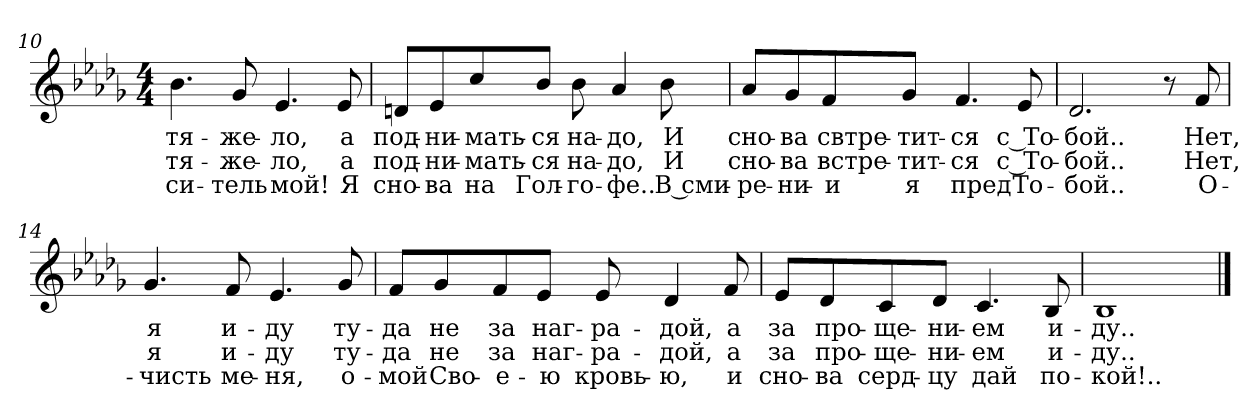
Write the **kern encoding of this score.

**kern	**text	**text	**text
*part1	*part1	*part1	*part1
*staff1	*staff1	*staff1	*staff1
*clefG2	*	*	*
*k[b-e-a-d-g-]	*	*	*
*b-:	*	*	*
*M4/4	*	*	*
=10	=10	=10	=10
!	!LO:LY:b:color=#000000	!LO:LY:b:color=#000000	!LO:LY:b:color=#000000
4.b-i\	тя-	тя-	-си-
!	!LO:LY:b:color=#000000	!LO:LY:b:color=#000000	!LO:LY:b:color=#000000
8g-i/	-же-	-же-	-тель
!	!LO:LY:b:color=#000000	!LO:LY:b:color=#000000	!LO:LY:b:color=#000000
4.e-i/	-ло,	-ло,	мой!
!	!LO:LY:b:color=#000000	!LO:LY:b:color=#000000	!LO:LY:b:color=#000000
8e-i/	а	а	Я
!!LO:LB:g=z
=11	=11	=11	=11
!	!LO:LY:b:color=#000000	!LO:LY:b:color=#000000	!LO:LY:b:color=#000000
8dni/L	под-	под-	сно-
!	!LO:LY:b:color=#000000	!LO:LY:b:color=#000000	!LO:LY:b:color=#000000
8e-i/	-ни-	-ни-	-ва
!	!LO:LY:b:color=#000000	!LO:LY:b:color=#000000	!LO:LY:b:color=#000000
8cci/	-мать-	-мать-	на
!	!LO:LY:b:color=#000000	!LO:LY:b:color=#000000	!LO:LY:b:color=#000000
8b-i/J	-ся	-ся	Гол-
!	!LO:LY:b:color=#000000	!LO:LY:b:color=#000000	!LO:LY:b:color=#000000
8b-i\	на-	на-	-го-
!	!LO:LY:b:color=#000000	!LO:LY:b:color=#000000	!LO:LY:b:color=#000000
4a-i/	-до,	-до,	-фе..
!	!LO:LY:b:color=#000000	!LO:LY:b:color=#000000	!LO:LY:b:color=#000000
8b-i\	И	И	В сми-
=12	=12	=12	=12
!	!LO:LY:b:color=#000000	!LO:LY:b:color=#000000	!LO:LY:b:color=#000000
8a-i/L	сно-	сно-	-ре-
!	!LO:LY:b:color=#000000	!LO:LY:b:color=#000000	!LO:LY:b:color=#000000
8g-i/	-ва	-ва	-ни-
!	!LO:LY:b:color=#000000	!LO:LY:b:color=#000000	!LO:LY:b:color=#000000
8fi/	свтре-	встре-	-и
!	!LO:LY:b:color=#000000	!LO:LY:b:color=#000000	!LO:LY:b:color=#000000
8g-i/J	-тит-	-тит-	я
!	!LO:LY:b:color=#000000	!LO:LY:b:color=#000000	!LO:LY:b:color=#000000
4.fi/	-ся	-ся	пред
!	!LO:LY:b:color=#000000	!LO:LY:b:color=#000000	!LO:LY:b:color=#000000
8e-i/	с То-	с То-	То-
=13	=13	=13	=13
!	!LO:LY:b:color=#000000	!LO:LY:b:color=#000000	!LO:LY:b:color=#000000
2.d-i/	-бой..	-бой..	-бой..
8r	.	.	.
!	!LO:LY:b:color=#000000	!LO:LY:b:color=#000000	!LO:LY:b:color=#000000
8fi/	Нет,	Нет,	О-
!!LO:LB:g=z
=14	=14	=14	=14
!	!LO:LY:b:color=#000000	!LO:LY:b:color=#000000	!LO:LY:b:color=#000000
4.g-i/	я	я	-чисть
!	!LO:LY:b:color=#000000	!LO:LY:b:color=#000000	!LO:LY:b:color=#000000
8fi/	и-	и-	ме-
!	!LO:LY:b:color=#000000	!LO:LY:b:color=#000000	!LO:LY:b:color=#000000
4.e-i/	-ду	-ду	-ня,
!	!LO:LY:b:color=#000000	!LO:LY:b:color=#000000	!LO:LY:b:color=#000000
8g-i/	ту-	ту-	о-
=15	=15	=15	=15
!	!LO:LY:b:color=#000000	!LO:LY:b:color=#000000	!LO:LY:b:color=#000000
8fi/L	-да	-да	-мой
!	!LO:LY:b:color=#000000	!LO:LY:b:color=#000000	!LO:LY:b:color=#000000
8g-i/	не	не	Сво-
!	!LO:LY:b:color=#000000	!LO:LY:b:color=#000000	!LO:LY:b:color=#000000
8fi/	за	за	-е-
!	!LO:LY:b:color=#000000	!LO:LY:b:color=#000000	!LO:LY:b:color=#000000
8e-i/J	наг-	наг-	-ю
!	!LO:LY:b:color=#000000	!LO:LY:b:color=#000000	!LO:LY:b:color=#000000
8e-i/	-ра-	-ра-	кровь-
!	!LO:LY:b:color=#000000	!LO:LY:b:color=#000000	!LO:LY:b:color=#000000
4d-i/	-дой,	-дой,	-ю,
!	!LO:LY:b:color=#000000	!LO:LY:b:color=#000000	!LO:LY:b:color=#000000
8fi/	а	а	и
=16	=16	=16	=16
!	!LO:LY:b:color=#000000	!LO:LY:b:color=#000000	!LO:LY:b:color=#000000
8e-i/L	за	за	сно-
!	!LO:LY:b:color=#000000	!LO:LY:b:color=#000000	!LO:LY:b:color=#000000
8d-i/	про-	про-	-ва
!	!LO:LY:b:color=#000000	!LO:LY:b:color=#000000	!LO:LY:b:color=#000000
8ci/	-ще-	-ще-	серд-
!	!LO:LY:b:color=#000000	!LO:LY:b:color=#000000	!LO:LY:b:color=#000000
8d-i/J	-ни-	-ни-	-цу
!	!LO:LY:b:color=#000000	!LO:LY:b:color=#000000	!LO:LY:b:color=#000000
4.ci/	-ем	-ем	дай
!	!LO:LY:b:color=#000000	!LO:LY:b:color=#000000	!LO:LY:b:color=#000000
8B-i/	и-	и-	по-
=17	=17	=17	=17
!	!LO:LY:b:color=#000000	!LO:LY:b:color=#000000	!LO:LY:b:color=#000000
1B-i	-ду..	-ду..	-кой!..
==	==	==	==
*-	*-	*-	*-
